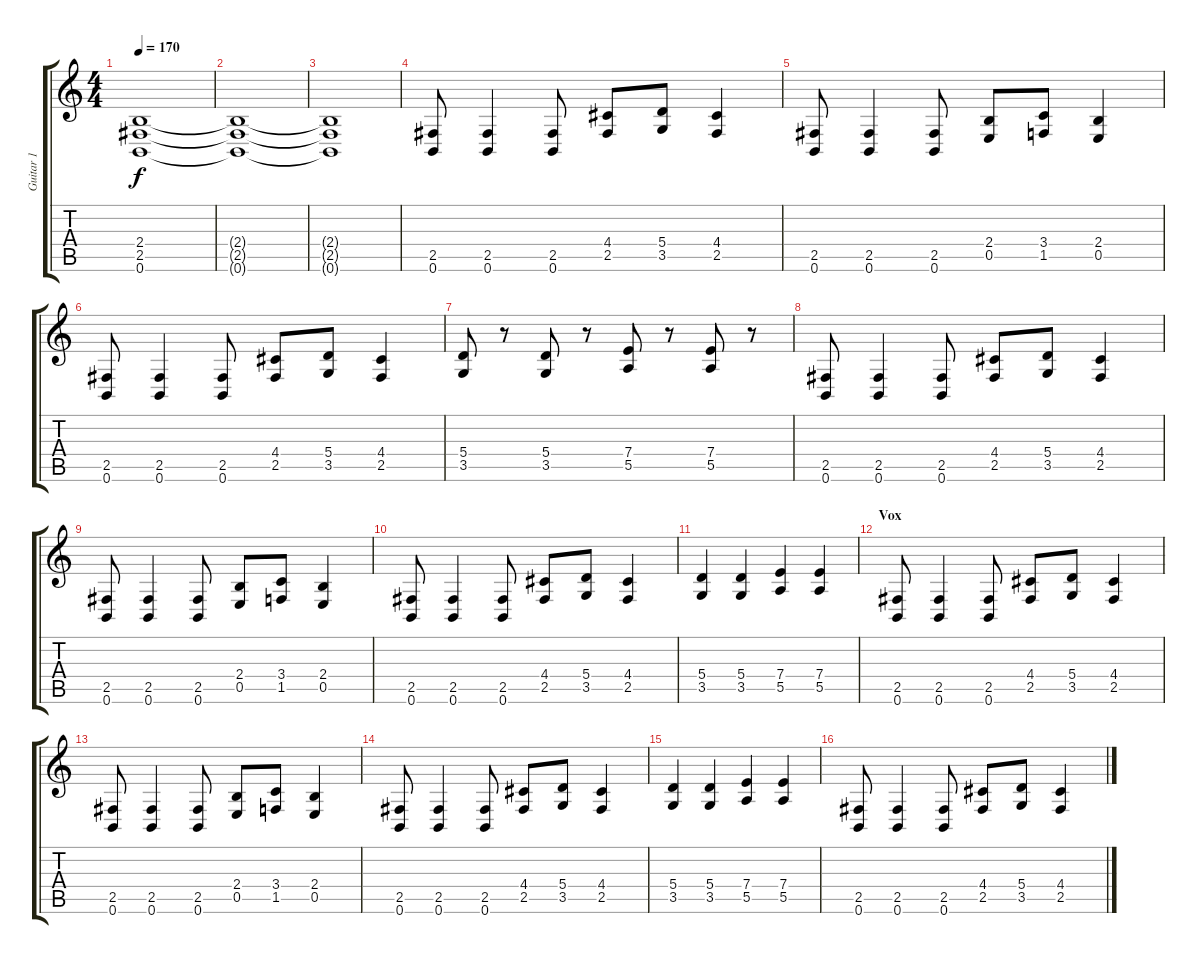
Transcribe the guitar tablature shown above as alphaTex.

\track ("Guitar 1" "Guitar 1") {instrument distortionguitar}
\staff {score tabs}
\tuning (B3 Gb3 D3 A2 E2 B1) {hide}
\ts (4 4)
\tempo 170
\clef g2
\ks c
(2.4{t} 2.5{t} 0.6{t}).1{dy f} |
(2.4{t} 2.5{t} 0.6{t}).1 |
(2.4{t} 2.5{t} 0.6{t}).1 |
(2.5 0.6).8 (2.5 0.6).4 (2.5 0.6).8 (4.4 2.5).8 (5.4 3.5).8 (4.4 2.5).4 |
(2.5 0.6).8 (2.5 0.6).4 (2.5 0.6).8 (2.4 0.5).8 (3.4 1.5).8 (2.4 0.5).4 |
(2.5 0.6).8 (2.5 0.6).4 (2.5 0.6).8 (4.4 2.5).8 (5.4 3.5).8 (4.4 2.5).4 |
(5.4 3.5).8 r.8 (5.4 3.5).8 r.8 (7.4 5.5).8 r.8 (7.4 5.5).8 r.8 |
(2.5 0.6).8 (2.5 0.6).4 (2.5 0.6).8 (4.4 2.5).8 (5.4 3.5).8 (4.4 2.5).4 |
(2.5 0.6).8 (2.5 0.6).4 (2.5 0.6).8 (2.4 0.5).8 (3.4 1.5).8 (2.4 0.5).4 |
(2.5 0.6).8 (2.5 0.6).4 (2.5 0.6).8 (4.4 2.5).8 (5.4 3.5).8 (4.4 2.5).4 |
(5.4 3.5).4 (5.4 3.5).4 (7.4 5.5).4 (7.4 5.5).4 |
\section ("" "Vox")
(2.5 0.6).8 (2.5 0.6).4 (2.5 0.6).8 (4.4 2.5).8 (5.4 3.5).8 (4.4 2.5).4 |
(2.5 0.6).8 (2.5 0.6).4 (2.5 0.6).8 (2.4 0.5).8 (3.4 1.5).8 (2.4 0.5).4 |
(2.5 0.6).8 (2.5 0.6).4 (2.5 0.6).8 (4.4 2.5).8 (5.4 3.5).8 (4.4 2.5).4 |
(5.4 3.5).4 (5.4 3.5).4 (7.4 5.5).4 (7.4 5.5).4 |
(2.5 0.6).8 (2.5 0.6).4 (2.5 0.6).8 (4.4 2.5).8 (5.4 3.5).8 (4.4 2.5).4
